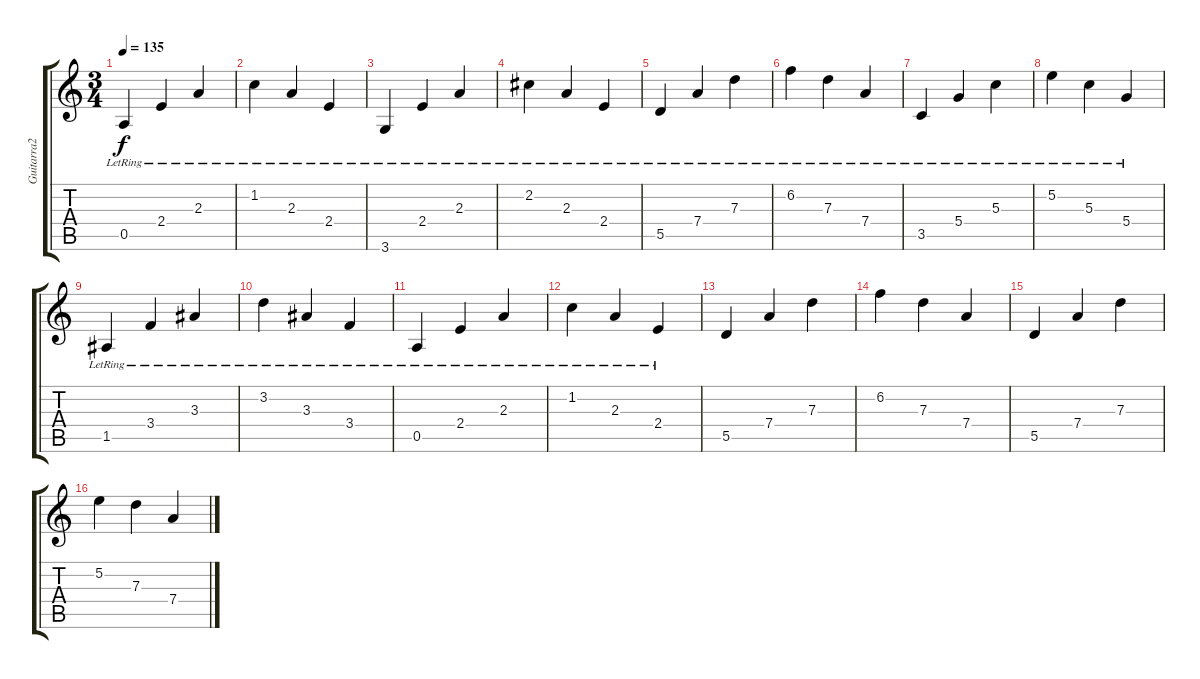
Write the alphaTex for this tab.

\track ("Guitarra2 " "Guitarra2 ") {instrument electricguitarjazz}
\staff {score tabs}
\tuning (E4 B3 G3 D3 A2 E2) {hide}
\ts (3 4)
\tempo 135
\clef g2
\ks c
0.5{lr}.4{dy f} 2.4{lr}.4 2.3{lr}.4 |
1.2{lr}.4 2.3{lr}.4 2.4{lr}.4 |
3.6{lr}.4 2.4{lr}.4 2.3{lr}.4 |
2.2{lr}.4 2.3{lr}.4 2.4{lr}.4 |
5.5{lr}.4 7.4{lr}.4 7.3{lr}.4 |
6.2{lr}.4 7.3{lr}.4 7.4{lr}.4 |
3.5{lr}.4 5.4{lr}.4 5.3{lr}.4 |
5.2{lr}.4 5.3{lr}.4 5.4{lr}.4 |
1.5{lr}.4 3.4{lr}.4 3.3{lr}.4 |
3.2{lr}.4 3.3{lr}.4 3.4{lr}.4 |
0.5{lr}.4 2.4{lr}.4 2.3{lr}.4 |
1.2{lr}.4 2.3{lr}.4 2.4{lr}.4 |
5.5.4 7.4.4 7.3.4 |
6.2.4 7.3.4 7.4.4 |
5.5.4 7.4.4 7.3.4 |
5.2.4 7.3.4 7.4.4
